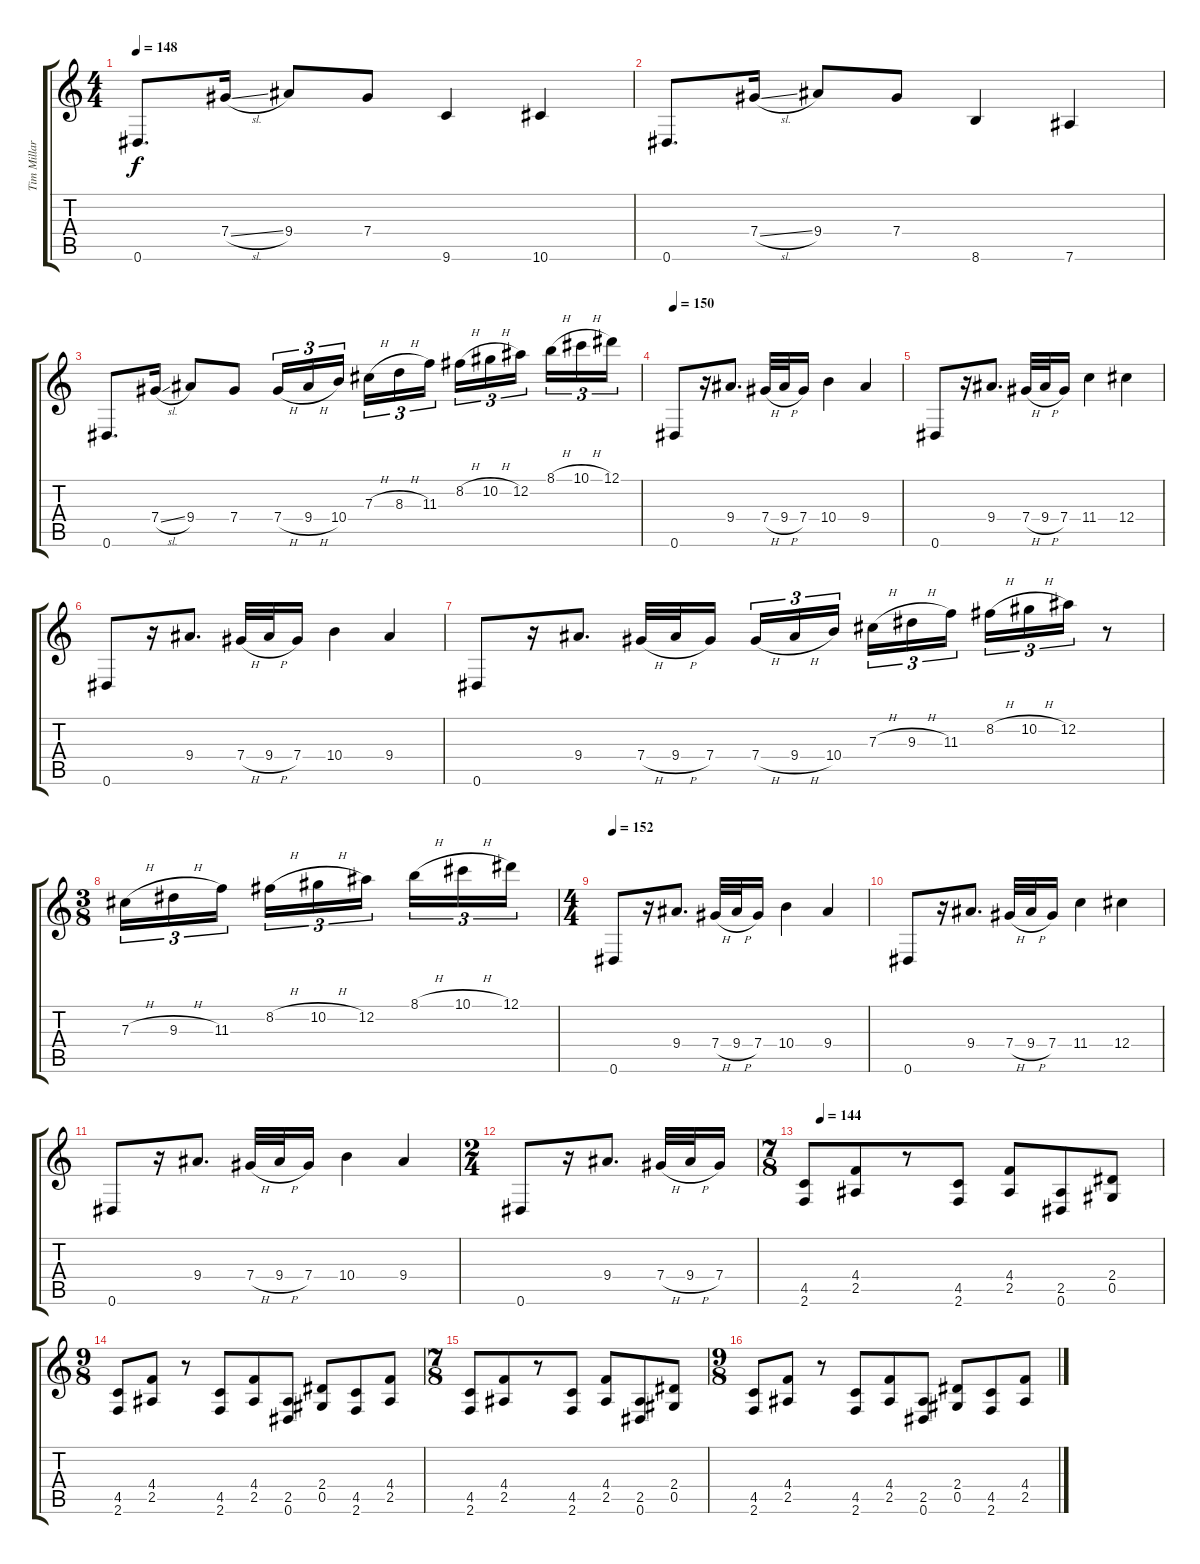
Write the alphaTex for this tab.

\track ("Tim Millar - Rythm Guitar" "Tim Millar") {instrument distortionguitar bank 255}
\staff {score tabs}
\tuning (Eb4 Bb3 Gb3 Db3 Ab2 Eb2) {hide}
\ts (4 4)
\tempo 148
\clef g2
\ks c
0.6.8{d dy f} 7.4{sl}.16 9.4.8 7.4.8 9.6.4 10.6.4 |
0.6.8{d} 7.4{sl}.16 9.4.8 7.4.8 8.6.4 7.6.4 |
0.6.8{d} 7.4{sl}.16 9.4.8 7.4.8 7.4{h}.16{tu (3 2)} 9.4{h}.16{tu (3 2)} 10.4.16{tu (3 2) beam splitsecondary} 7.3{h}.16{tu (3 2)} 8.3{h}.16{tu (3 2)} 11.3.16{tu (3 2)} 8.2{h}.16{tu (3 2)} 10.2{h}.16{tu (3 2)} 12.2.16{tu (3 2) beam splitsecondary} 8.1{h}.16{tu (3 2)} 10.1{h}.16{tu (3 2)} 12.1.16{tu (3 2)} |
\tempo 150
0.6.8 r.16 9.4.8{d} 7.4{h}.32 9.4{h}.32 7.4.16 10.4.4 9.4.4 |
0.6.8 r.16 9.4.8{d} 7.4{h}.32 9.4{h}.32 7.4.16 11.4.4 12.4.4 |
0.6.8 r.16 9.4.8{d} 7.4{h}.32 9.4{h}.32 7.4.16 10.4.4 9.4.4 |
0.6.8 r.16 9.4.8{d} 7.4{h}.32 9.4{h}.32 7.4.16 7.4{h}.16{tu (3 2)} 9.4{h}.16{tu (3 2)} 10.4.16{tu (3 2) beam splitsecondary} 7.3{h}.16{tu (3 2)} 9.3{h}.16{tu (3 2)} 11.3.16{tu (3 2)} 8.2{h}.16{tu (3 2)} 10.2{h}.16{tu (3 2)} 12.2.16{tu (3 2)} r.8 |
\ts (3 8)
7.3{h}.16{tu (3 2)} 9.3{h}.16{tu (3 2)} 11.3.16{tu (3 2)} 8.2{h}.16{tu (3 2)} 10.2{h}.16{tu (3 2)} 12.2.16{tu (3 2)} 8.1{h}.16{tu (3 2)} 10.1{h}.16{tu (3 2)} 12.1.16{tu (3 2)} |
\ts (4 4)
\tempo 152
0.6.8 r.16 9.4.8{d} 7.4{h}.32 9.4{h}.32 7.4.16 10.4.4 9.4.4 |
0.6.8 r.16 9.4.8{d} 7.4{h}.32 9.4{h}.32 7.4.16 11.4.4 12.4.4 |
0.6.8 r.16 9.4.8{d} 7.4{h}.32 9.4{h}.32 7.4.16 10.4.4 9.4.4 |
\ts (2 4)
0.6.8 r.16 9.4.8{d} 7.4{h}.32 9.4{h}.32 7.4.16 |
\ts (7 8)
\tempo (144 0.047619047619047616)
(4.5 2.6).8 (4.4 2.5).8 r.8 (4.5 2.6).8 (4.4 2.5).8 (2.5 0.6).8 (2.4 0.5).8 |
\ts (9 8)
(4.5 2.6).8 (4.4 2.5).8 r.8 (4.5 2.6).8 (4.4 2.5).8 (2.5 0.6).8 (2.4 0.5).8 (4.5 2.6).8 (4.4 2.5).8 |
\ts (7 8)
(4.5 2.6).8 (4.4 2.5).8 r.8 (4.5 2.6).8 (4.4 2.5).8 (2.5 0.6).8 (2.4 0.5).8 |
\ts (9 8)
(4.5 2.6).8 (4.4 2.5).8 r.8 (4.5 2.6).8 (4.4 2.5).8 (2.5 0.6).8 (2.4 0.5).8 (4.5 2.6).8 (4.4 2.5).8
